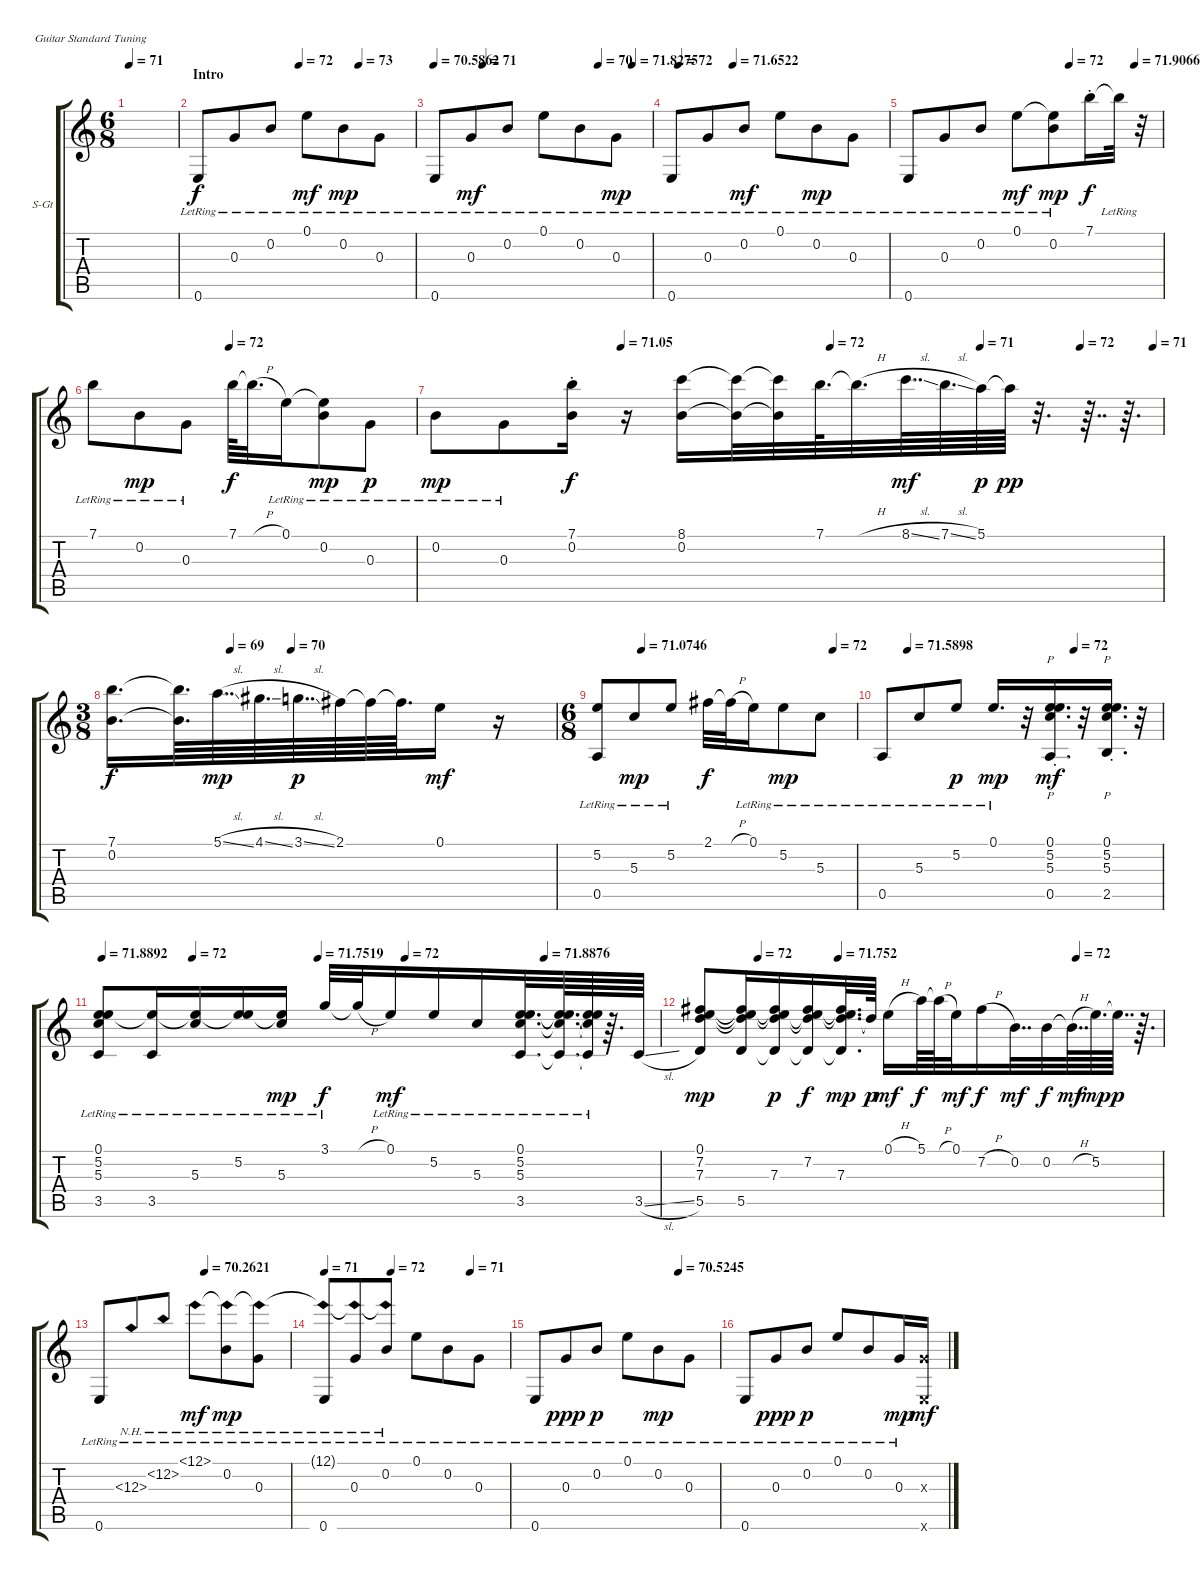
\bracketExtendMode groupsimilarinstruments
\firstSystemTrackNameOrientation horizontal
\otherSystemsTrackNameOrientation horizontal
\track ("Electric clean 1 " "S-Gt") {instrument acousticguitarsteel}
\staff {score tabs}
\tuning (E4 B3 G3 D3 A2 E2)
\ts (6 8)
\beaming (8 3 3)
\tempo 71
\clef g2
\scale
0.123372
\ks c
|
\section ("" "Intro")
\tempo (72 0.46875)
\tempo (73 0.74375)
\scale
0.294142 0.6{lr}.8 0.3{lr}.8 0.2{lr}.8 0.1{lr}.8{dy mf} 0.2{lr}.8{dy mp} 0.3{lr}.8 |
\tempo
70.5862
\tempo (71 0.225)
\tempo (70 0.75625)
\tempo (71.8275 0.9125)
\scale
0.313325 0.6{lr}.8 0.3{lr}.8{dy mf} 0.2{lr}.8 0.1{lr}.8 0.2{lr}.8 0.3{lr}.8{dy mp} |
\tempo (72 0.0375)
\tempo (71.6522 0.2875)
\scale
0.268069 0.6{lr}.8 0.3{lr}.8 0.2{lr}.8{dy mf} 0.1{lr}.8 0.2{lr}.8{dy mp} 0.3{lr}.8 |
\tempo (72 0.6375)
\tempo (71.9066 0.89375)
\scale
0.31 0.6{lr}.8 0.3{lr}.8 0.2{lr}.8 0.1{lr}.8{dy mf} (0.2{lr} 0.1{lr t}).8{dy mp} 7.1{st}.16{dy f} 7.1{lr t}.32 r.32 |
\tempo (72 0.425)
\scale
0.365714 7.1{lr}.8 0.2{lr}.8{dy mp} 0.3{lr}.8 7.1.64{dy f} 7.1{h t}.32{d} 0.1{lr}.16 (0.2{lr} 0.1{lr t}).8{dy mp} 0.3{lr}.8{dy p} |
\tempo (71.05 0.25625)
\tempo (72 0.54375)
\tempo (71 0.75)
\tempo (72 0.8875)
\tempo (71 0.9875)
\scale
0.324094 0.2{lr}.8{dy mp} 0.3{lr}.8 (7.1{st} 0.2{st}).16{dy f} r.16 (8.1 0.2).16 (8.1{t} 0.2{t}).32 (8.1{t} 0.2{t}).32 7.1.64{d} 7.1{h t}.32{d} 8.1{sl}.64{dd dy mf} 7.1{sl}.64{d} 5.1.64{dy p} 5.1{t}.64{dy pp} r.32{d} r.64{dd} r.64{d} |
\ts (3 8)
\beaming (8 3)
\tempo (69 0.26875)
\tempo (70 0.40625)
\scale
0.365781 (7.1 0.2).16{d dy f} (7.1{t} 0.2{t}).64{d} 5.1{sl}.64{dd dy mp} 4.1{sl}.64{d} 3.1{sl}.64{dd dy p} 2.1.64 2.1{t}.64 2.1{t}.64{d} 0.1.16{dy mf} r.16 |
\ts (6 8)
\beaming (8 3 3)
\tempo (71.0746 0.175)
\tempo (72 0.9125)
\scale
0.400299 (5.2{lr} 0.5{lr}).8 5.3{lr}.8{dy mp} 5.2{lr}.8 2.1.32{dy f} 2.1{h t}.32 0.1{lr}.16 5.2{lr}.8{dy mp} 5.3{lr}.8 |
\tempo (71.5898 0.09375)
\tempo (72 0.6875)
\scale
0.233962 0.5{lr}.8 5.3{lr}.8 5.2{lr}.8{dy p} 0.1{lr}.16{d dy mp} r.32 (0.1{st} 5.2{st} 5.3{st} 0.5{st}).16{p d dy mf} r.32 (0.1{st} 5.2{st} 5.3{st} 2.5{st}).16{p d} r.32 |
\tempo
71.8892
\tempo (72 0.1625)
\tempo (71.7519 0.3875)
\tempo (72 0.54375)
\tempo (71.8876 0.79375)
\scale
0.362857 (0.1{lr} 5.2{lr} 5.3{lr} 3.5{lr}).8 (3.5{lr} 0.1{lr t}).16 (5.3{lr} 0.1{lr t}).16 (5.2{lr} 0.1{lr t}).16 (5.3{lr} 0.1{lr t}).16{dy mp} 3.1{lr}.32{dy f} 3.1{h t}.32 0.1{lr}.16{dy mf} 5.2{lr}.16 5.3{lr}.16 (0.1{lr} 5.2{lr} 5.3{lr} 3.5{lr}).32{d} (0.1{lr t} 5.2{lr t} 5.3{lr t} 3.5{lr t}).64{d} (0.1{lr t} 5.2{lr t} 5.3{lr t} 3.5{lr t}).64 r.64{d} 3.5{sl}.64 |
\tempo (72 0.11875)
\tempo (71.752 0.29375)
\tempo (72 0.8125)
\scale
0.388572 (7.2 7.3 5.5 0.1).8{dy mp} (5.5 7.3{t} 7.2{t} 0.1{t}).16 (7.3 5.5{t} 0.1{t} 7.2{t}).16{dy p} (7.2 5.5{t} 0.1{t} 7.3{t}).16{dy f} (7.3 5.5{t} 0.1{t} 7.2{t}).32{d dy mp} 7.3{t}.64{dy p} 0.1{h}.16{dy mf} 5.1.64{dy f} 5.1{h t}.64 0.1.32{dy mf} 7.2{h}.16{dy f} 0.2.32{dd dy mf} 0.2.32{dy f} 0.2{h t}.64{dd dy mf} 5.2.64{d dy mp} 5.2{t}.64{dd dy p} r.64{d} |
\tempo (70.2621 0.55625)
\scale
0.248756 0.6{lr}.8 12.3{nh lr}.8 12.2{nh lr}.8 12.1{nh lr}.8{dy mf} (0.2{lr} 12.1{nh lr t}).8{dy mp} (0.3{lr} 12.1{nh lr t}).8 |
\tempo (71 0.0125)
\tempo (72 0.36875)
\tempo (71 0.79375)
(0.6{lr} 12.1{nh lr t}).8 (0.3{lr} 12.1{nh lr t}).8 (0.2{lr} 12.1{nh lr t}).8 0.1{lr}.8 0.2{lr}.8 0.3{lr}.8 |
\tempo (70.5245 0.78125)
0.6{lr}.8 0.3{lr}.8{dy ppp} 0.2{lr}.8{dy p} 0.1{lr}.8 0.2{lr}.8{dy mp} 0.3{lr}.8 |
0.6{lr}.8 0.3{lr}.8{dy ppp} 0.2{lr}.8{dy p} 0.1{lr}.8 0.2{lr}.8 0.3{lr}.16{dy mp} (0.3{x} 0.6{x}).16{dy mf}
